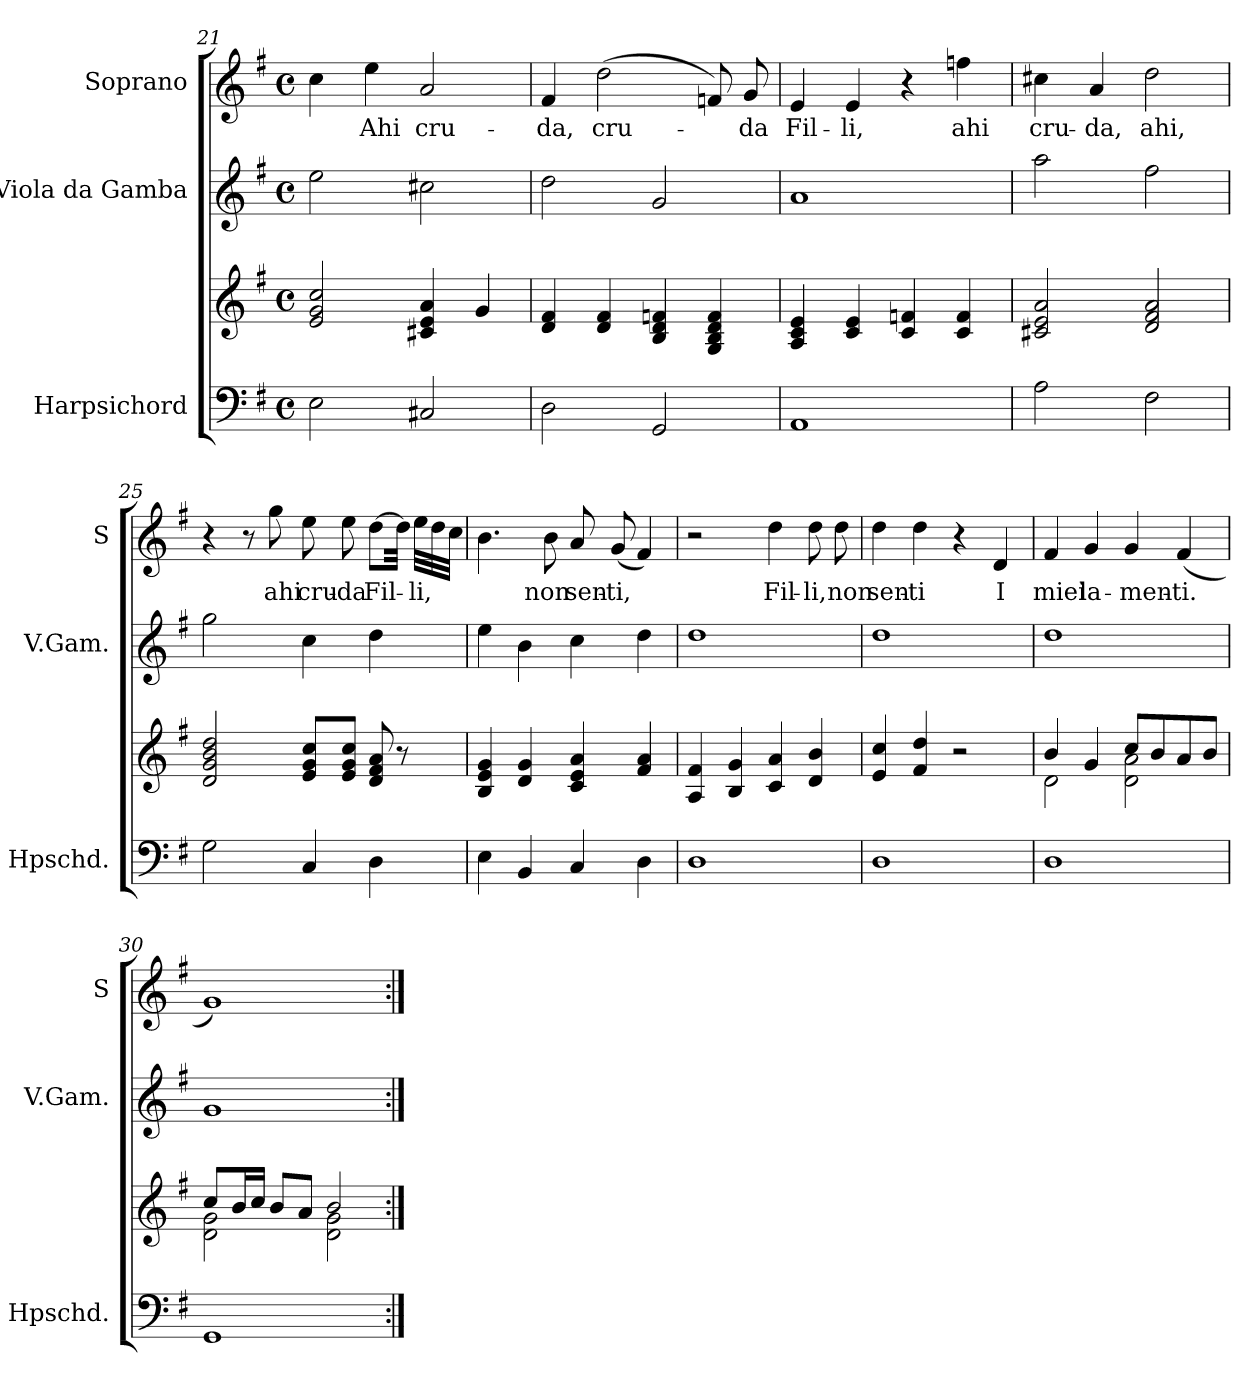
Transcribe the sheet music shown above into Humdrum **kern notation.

**kern	**kern	**kern	**kern	**text
*part3	*part3	*part2	*part1	*part1
*staff4	*staff3	*staff2	*staff1	*staff1
*I"Harpsichord	*	*I"Viola da Gamba	*I"Soprano	*
*I'Hpschd.	*	*I'V.Gam.	*I'S	*
*clefF4	*clefG2	*clefG2	*clefG2	*
*	*	*ITrd7c12	*	*
*k[f#]	*k[f#]	*k[f#]	*k[f#]	*
*G:	*G:	*G:	*G:	*
*M4/4	*M4/4	*M4/4	*M4/4	*
*met(c)	*met(c)	*met(c)	*met(c)	*
=21	=21	=21	=21	=21
2E\	2e/ 2g/ 2cc/	2e\	4cc\	.
!	!	!	!	!LO:LY:b
.	.	.	4ee\	Ahi
!	!	!	!	!LO:LY:b
2C#X/	4c#X/ 4e/ 4a/	2c#X\	2a/	cru-
.	4g/	.	.	.
=22	=22	=22	=22	=22
!	!	!	!	!LO:LY:b
2D\	4d/ 4f#/	2d\	4f#/	-da,
!	!	!	!	!LO:LY:b
.	4d/ 4f#/	.	(>2dd\	cru-
2GG/	4B/ 4d/ 4fn/	2G/	.	.
.	4G/ 4B/ 4d/ 4f/	.	8fn/)	.
!	!	!	!	!LO:LY:b
.	.	.	8g/	-da
=23	=23	=23	=23	=23
!	!	!	!	!LO:LY:b
1AA	4A/ 4c/ 4e/	1A	4e/	Fil-
!	!	!	!	!LO:LY:b
.	4c/ 4e/	.	4e/	-li,
.	4c/ 4fn/	.	4r	.
!	!	!	!	!LO:LY:b
.	4c/ 4f/	.	4ffn\	ahi
=24	=24	=24	=24	=24
!	!	!	!	!LO:LY:b
2A\	2c#X/ 2e/ 2a/	2a\	4cc#X\	cru-
!	!	!	!	!LO:LY:b
.	.	.	4a/	-da,
!	!	!	!	!LO:LY:b
2F#\	2d/ 2f#/ 2a/	2f#\	2dd\	ahi,
!!LO:LB:g=z
=25	=25	=25	=25	=25
2G\	2d/ 2g/ 2b/ 2dd/	2g\	4r	.
.	.	.	8r	.
!	!	!	!	!LO:LY:b
.	.	.	8gg\	ahi
!	!	!	!	!LO:LY:b
4C/	8e/ 8g/ 8cc/L	4c\	8ee\	cru-
!	!	!	!	!LO:LY:b
.	8e/ 8g/ 8cc/J	.	8ee\	-da
!	!	!	!	!LO:LY:b
4D\	8d/ 8f#/ 8a/	4d\	[8dd\L	Fil-
.	8r	.	32dd\Jkk]	.
!	!	!	!	!LO:LY:b
.	.	.	32ee\LLL	-li,
.	.	.	32dd\	.
.	.	.	32cc\JJJ	.
=26	=26	=26	=26	=26
4E\	4B/ 4e/ 4g/	4e\	4.b\	.
4BB/	4d/ 4g/	4B\	.	.
!	!	!	!	!LO:LY:b
.	.	.	8b\	non
!	!	!	!	!LO:LY:b
4C/	4c/ 4e/ 4a/	4c\	8a/	sen-
!	!	!	!	!LO:LY:b
.	.	.	(<8g/	-ti,
4D\	4f#/ 4a/	4d\	4f#/)	.
=27	=27	=27	=27	=27
1D	4A/ 4f#/	1d	2r	.
.	4B/ 4g/	.	.	.
!	!	!	!	!LO:LY:b
.	4c/ 4a/	.	4dd\	Fil-
!	!	!	!	!LO:LY:b
.	4d/ 4b/	.	8dd\	-li,
!	!	!	!	!LO:LY:b
.	.	.	8dd\	non
=28	=28	=28	=28	=28
!	!	!	!	!LO:LY:b
1D	4e/ 4cc/	1d	4dd\	sen-
!	!	!	!	!LO:LY:b
.	4f#/ 4dd/	.	4dd\	-ti
.	2r	.	4r	.
!	!	!	!	!LO:LY:b
.	.	.	4d/	I
=29	=29	=29	=29	=29
*	*^	*	*	*
!	!	!	!	!	!LO:LY:b
1D	4b/	2d\	1d	4f#/	miei
!	!	!	!	!	!LO:LY:b
.	4g/	.	.	4g/	la-
!	!	!	!	!	!LO:LY:b
.	8cc/L	2d\ 2a\	.	4g/	-men-
.	8b/	.	.	.	.
!	!	!	!	!	!LO:LY:b
.	8a/	.	.	(<4f#/	-ti.
.	8b/J	.	.	.	.
=30	=30	=30	=30	=30	=30
1GG	8cc/L	2d\ 2g\	1G	1g)	.
.	16b/L	.	.	.	.
.	16cc/JJ	.	.	.	.
.	8b/L	.	.	.	.
.	8a/J	.	.	.	.
.	2b/	2d\ 2g\	.	.	.
*	*v	*v	*	*	*
=:|!	=:|!	=:|!	=:|!	=:|!
*-	*-	*-	*-	*-
